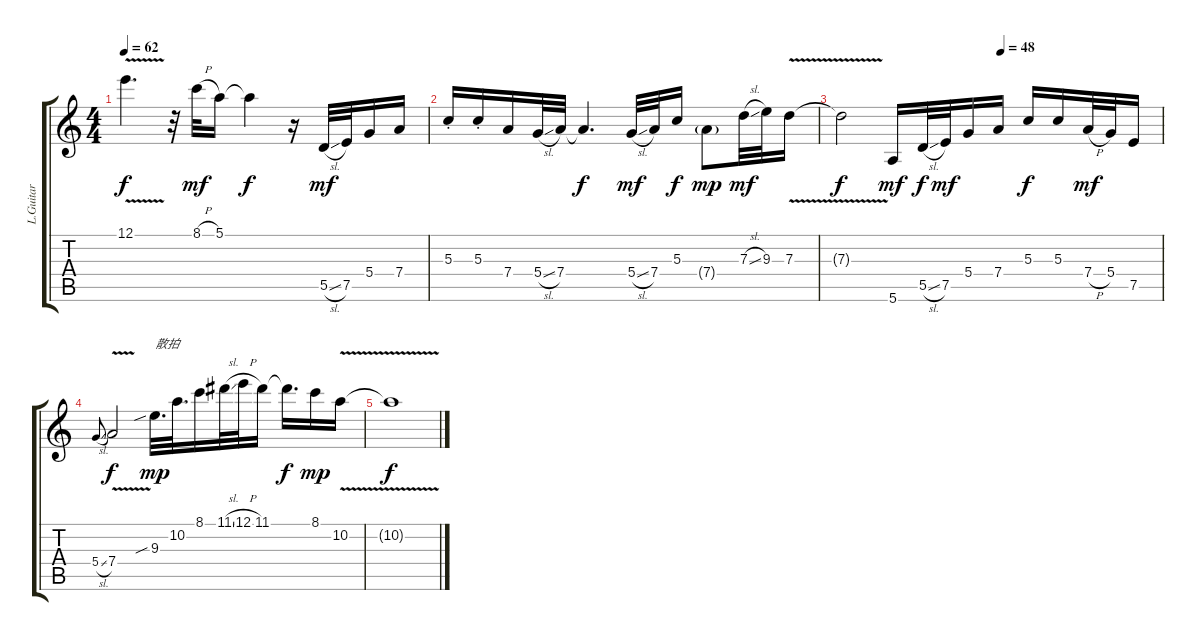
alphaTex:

\track ("L.Guitar" "L.Guitar") {instrument distortionguitar}
\staff {score tabs}
\tuning (E4 B3 G3 D3 A2 E2) {hide}
\ts (4 4)
\tempo 62
\clef g2
\ks aminor
12.1{v}.4{d dy f} r.32 8.1{h}.32{dy mf} 5.1.16 5.1{t}.4{dy f} r.16 5.5{sl}.32{dy mf} 7.5.32 5.4.16 7.4.16 |
5.3{st}.16 5.3{st}.16 7.4.16 5.4{sl}.32 7.4.32 7.4{t}.4{d dy f} 5.4{sl}.32{dy mf} 7.4.32 5.3.16{dy f} 7.4{g}.8{dy mp} 7.3{sl}.32{dy mf} 9.3.32 7.3{v}.16 |
\tempo (48 0.5)
7.3{t}.2{dy f} 5.6.16{dy mf} 5.5{sl}.32{dy f} 7.5.32{dy mf} 5.4.16 7.4.16 5.3.16{dy f} 5.3.16 7.4{h}.32{dy mf} 5.4.32 7.5.16 |
5.4{sl}.8{gr onbeat} 7.4{v}.2{dy f} 9.3{sib}.32{d txt "散拍" dy mp} 10.2.32{d} 8.1.16 11.1{sl}.32 12.1{h}.32 11.1.16 11.1{t}.16{d dy f} 8.1.16{dy mp} 10.2{v}.16 |
10.2{t}.1{dy f}
